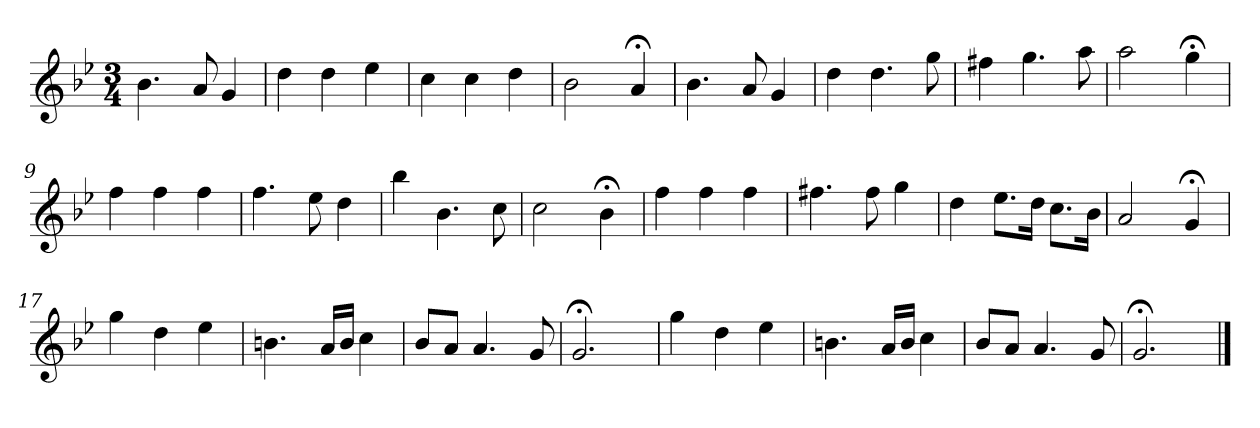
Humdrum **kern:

**kern
*part1
*staff1
*k[b-e-]
*g:
*M3/4
*MM120
=1
4.b-
8a
4g
=2
4dd
4dd
4ee-
=3
4cc
4cc
4dd
=4
2b-
4a;<
=5
4.b-
8a
4g
=6
4dd
4.dd
8gg
=7
4ff#X
4.gg
8aa
=8
2aa
4gg;<
=9
4ff
4ff
4ff
=10
4.ff
8ee-
4dd
=11
4bb-
4.b-
8cc
=12
2cc
4b-;<
=13
4ff
4ff
4ff
=14
4.ff#X
8ff#
4gg
=15
4dd
8.ee-L
16ddJk
8.ccL
16b-Jk
=16
2a
4g;<
=17
4gg
4dd
4ee-
=18
4.bn
16aLL
16bJJ
4cc
=19
8b-L
8aJ
4.a
8g
=20
2.g;<
=21
4gg
4dd
4ee-
=22
4.bn
16aLL
16bJJ
4cc
=23
8b-L
8aJ
4.a
8g
=24
2.g;<
==
*-
